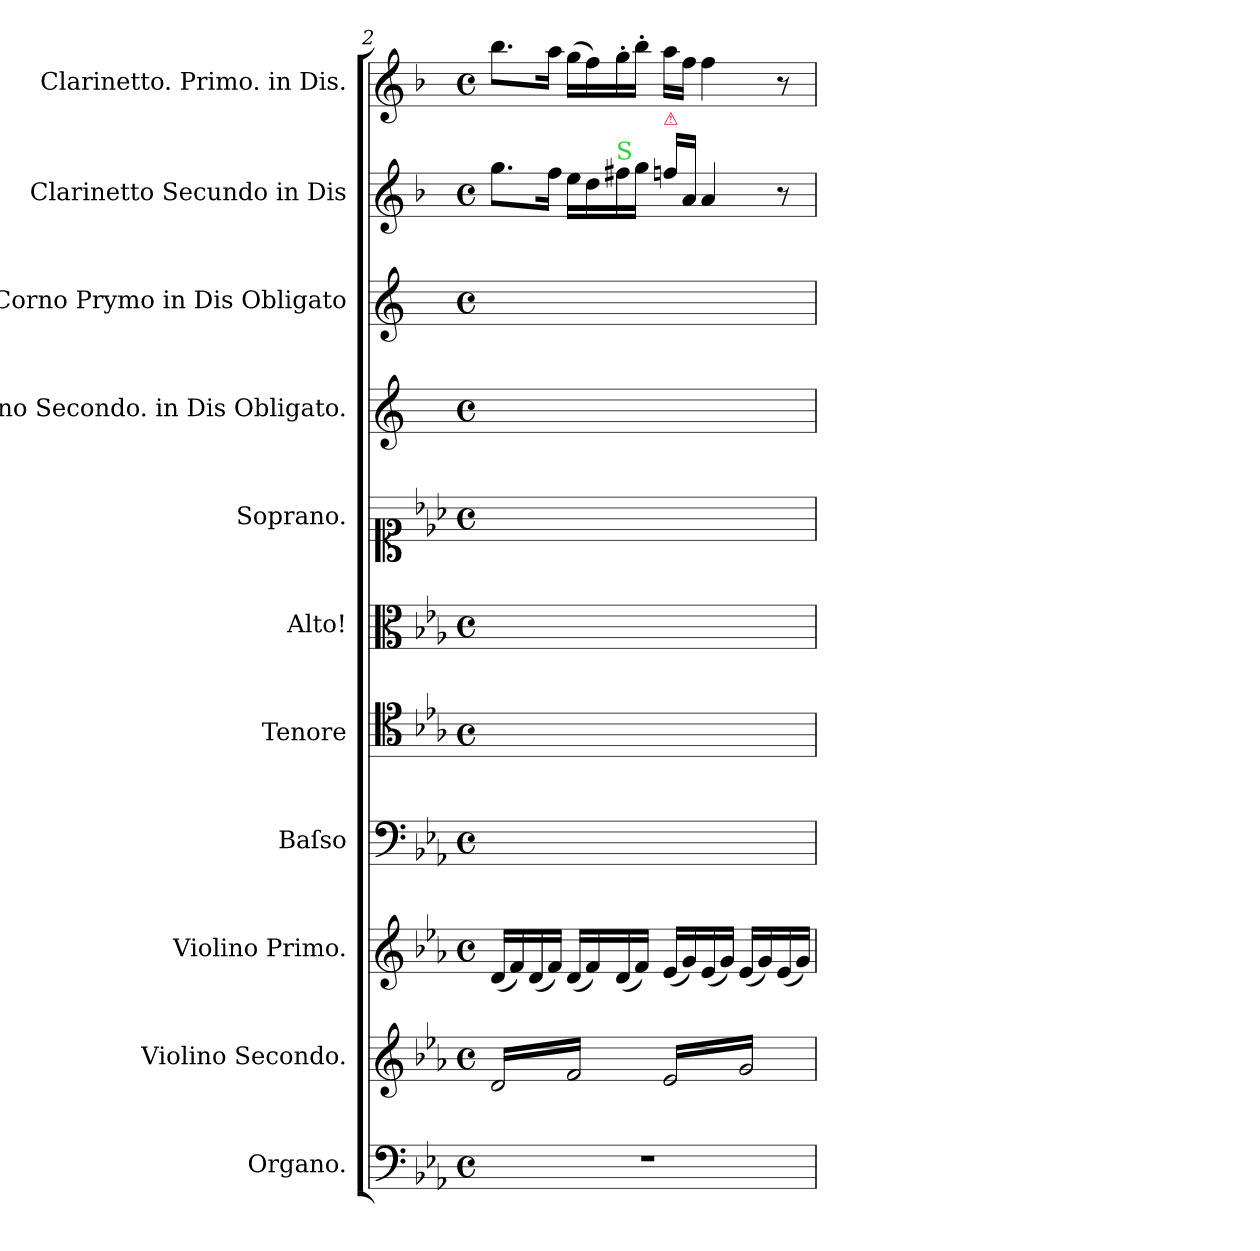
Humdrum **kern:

**kern	**kern	**kern	**kern	**kern	**kern	**kern	**kern	**kern	**kern	**kern
*part11	*part10	*part9	*part8	*part7	*part6	*part5	*part4	*part3	*part2	*part1
*staff11	*staff10	*staff9	*staff8	*staff7	*staff6	*staff5	*staff4	*staff3	*staff2	*staff1
*I"Organo.	*I"Violino Secondo.	*I"Violino Primo.	*I"Baſso	*I"Tenore	*I"Alto!	*I"Soprano.	*I"Corno Secondo. in Dis Obligato.	*I"Corno Prymo in Dis Obligato	*I"Clarinetto Secundo in Dis	*I"Clarinetto. Primo. in Dis.
*I'org	*I'vl2	*I'vl1	*I'B	*I'T	*I'A	*I'S	*I'cor2	*I'cor1	*I'Cl.	*I'Cl.
*clefF4	*clefG2	*clefG2	*clefF4	*clefC4	*clefC3	*clefC1	*clefG2	*clefG2	*clefG2	*clefG2
*	*	*	*	*	*	*	*ITrd5c9	*ITrd5c9	*ITrd1c2	*ITrd1c2
*k[b-e-a-]	*k[b-e-a-]	*k[b-e-a-]	*k[b-e-a-]	*k[b-e-a-]	*k[b-e-a-]	*k[b-e-a-]	*k[b-e-a-]	*k[b-e-a-]	*k[b-e-a-]	*k[b-e-a-]
*E-:	*E-:	*E-:	*E-:	*E-:	*E-:	*E-:	*	*	*E-:	*E-:
*M4/4	*M4/4	*M4/4	*M4/4	*M4/4	*M4/4	*M4/4	*M4/4	*M4/4	*M4/4	*M4/4
*met(c)	*met(c)	*met(c)	*met(c)	*met(c)	*met(c)	*met(c)	*met(c)	*met(c)	*met(c)	*met(c)
=2	=2	=2	=2	=2	=2	=2	=2	=2	=2	=2
*	*tremolo	*	*	*	*	*	*	*	*	*
1r	(16d/LL	(16d/LL	1ryy	1ryy	1ryy	1ryy	1ryy	1ryy	8.ff\L	8.aa-\L
.	16f/)	16f/)	.	.	.	.	.	.	.	.
.	16d/	(16d/	.	.	.	.	.	.	.	.
.	16f/)	16f/JJ)	.	.	.	.	.	.	16ee-\Jk	16gg\Jk
.	16d/	(16d/LL	.	.	.	.	.	.	16dd\LL	(16ff\LL
.	16f/)	16f/)	.	.	.	.	.	.	16cc\	16ee-\)
!	!	!	!	!	!	!	!	!	!LO:TX:a:color=limegreen:t=S	!
.	16d/	(16d/	.	.	.	.	.	.	16een\	16ff'\
.	16f/)JJ	16f/JJ)	.	.	.	.	.	.	16ff\JJ	16aa-'\JJ
!	!	!	!	!	!	!	!	!	!LO:TX:a:color=crimson:t=⚠	!
.	(16e-/LL	(16e-/LL	.	.	.	.	.	.	16ee-X\LL	16gg\LL
.	16g/)	16g/)	.	.	.	.	.	.	16g/JJ	16ee-\JJ
.	16e-/	(16e-/	.	.	.	.	.	.	4g/	4ee-\
.	16g/)	16g/JJ)	.	.	.	.	.	.	.	.
.	16e-/	(16e-/LL	.	.	.	.	.	.	.	.
.	16g/)	16g/)	.	.	.	.	.	.	.	.
.	16e-/	(16e-/	.	.	.	.	.	.	8r	8r
.	16g/)JJ	16g/JJ)	.	.	.	.	.	.	.	.
*	*Xtremolo	*	*	*	*	*	*	*	*	*
.	.	.	.	.	.	.	.	.	.	.
.	.	.	.	.	.	.	.	.	.	.
.	.	.	.	.	.	.	.	.	.	.
.	.	.	.	.	.	.	.	.	.	.
=	=	=	=	=	=	=	=	=	=	=
*-	*-	*-	*-	*-	*-	*-	*-	*-	*-	*-
